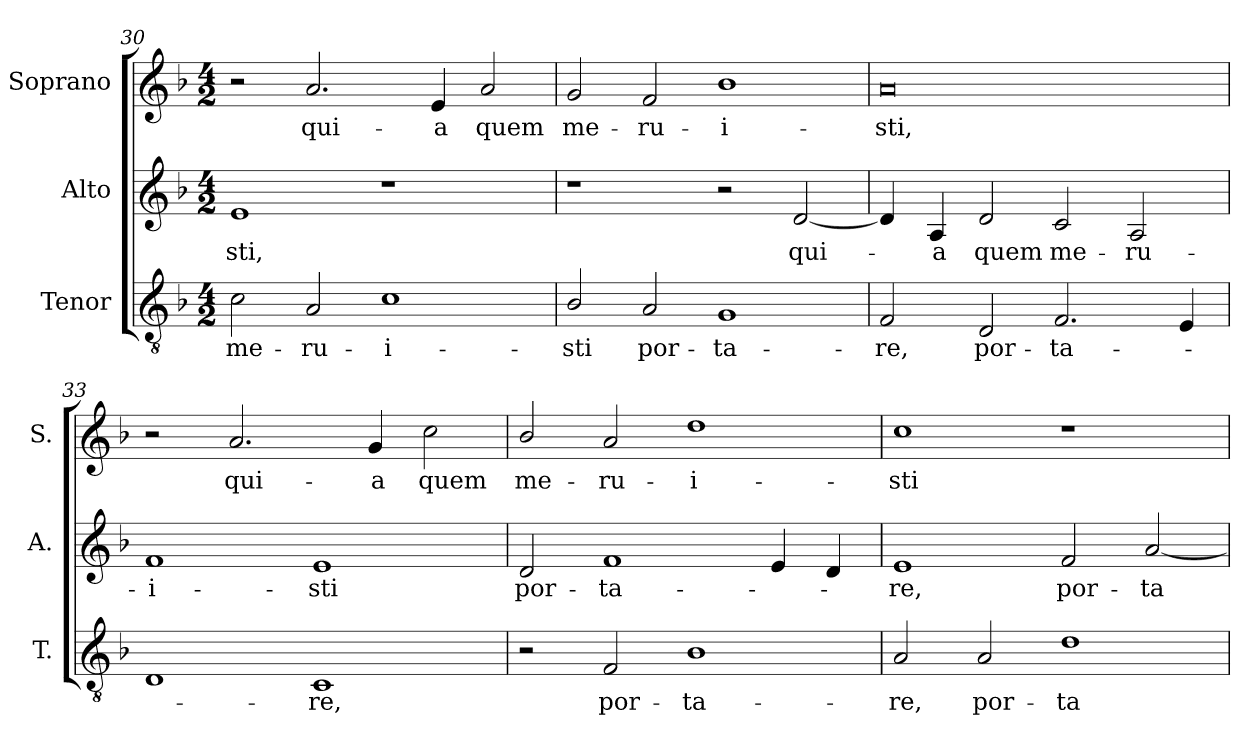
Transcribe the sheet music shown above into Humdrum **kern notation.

**kern	**text	**kern	**text	**kern	**text
*part3	*part3	*part2	*part2	*part1	*part1
*staff3	*staff3	*staff2	*staff2	*staff1	*staff1
*I"Tenor	*	*I"Alto	*	*I"Soprano	*
*I'T.	*	*I'A.	*	*I'S.	*
!!LO:LB:g=z
*clefGv2	*	*clefG2	*	*clefG2	*
*ITrd7c12	*	*	*	*	*
*k[b-]	*	*k[b-]	*	*k[b-]	*
*F:	*	*F:	*	*F:	*
*M4/2	*	*M4/2	*	*M4/2	*
=30	=30	=30	=30	=30	=30
!	!LO:LY:b:color=#000000	!	!	!	!
!	!	!	!LO:LY:b:color=#000000	!	!
2Ci\	me-	1ei	-sti,	2r	.
!	!LO:LY:b:color=#000000	!	!	!	!
!	!	!	!	!	!LO:LY:b:color=#000000
2AAi/	-ru-	.	.	2.ai/	qui-
!	!LO:LY:b:color=#000000	!	!	!	!
1Ci	-i-	1r	.	.	.
!	!	!	!	!	!LO:LY:b:color=#000000
.	.	.	.	4ei/	-a
!	!	!	!	!	!LO:LY:b:color=#000000
.	.	.	.	2ai/	quem
=31	=31	=31	=31	=31	=31
!	!LO:LY:b:color=#000000	!	!	!	!
!	!	!	!	!	!LO:LY:b:color=#000000
2BB-i/	-sti	1r	.	2gi/	me-
!	!LO:LY:b:color=#000000	!	!	!	!
!	!	!	!	!	!LO:LY:b:color=#000000
2AAi/	por-	.	.	2fi/	-ru-
!	!LO:LY:b:color=#000000	!	!	!	!
!	!	!	!	!	!LO:LY:b:color=#000000
1GGi	-ta-	2r	.	1b-i	-i-
!	!	!	!LO:LY:b:color=#000000	!	!
.	.	[2di/	qui-	.	.
=32	=32	=32	=32	=32	=32
!	!LO:LY:b:color=#000000	!	!	!	!
!	!	!	!	!	!LO:LY:b:color=#000000
2FFi/	-re,	4di/]	.	0ai	-sti,
!	!	!	!LO:LY:b:color=#000000	!	!
.	.	4Ai/	-a	.	.
!	!LO:LY:b:color=#000000	!	!	!	!
!	!	!	!LO:LY:b:color=#000000	!	!
2DDi/	por-	2di/	quem	.	.
!	!LO:LY:b:color=#000000	!	!	!	!
!	!	!	!LO:LY:b:color=#000000	!	!
2.FFi/	-ta-	2ci/	me-	.	.
!	!	!	!LO:LY:b:color=#000000	!	!
.	.	2Ai/	-ru-	.	.
4EEi/	.	.	.	.	.
=33	=33	=33	=33	=33	=33
!	!	!	!LO:LY:b:color=#000000	!	!
1DDi	.	1fi	-i-	2r	.
!	!	!	!	!	!LO:LY:b:color=#000000
.	.	.	.	2.ai/	qui-
!	!LO:LY:b:color=#000000	!	!	!	!
!	!	!	!LO:LY:b:color=#000000	!	!
1CCi	-re,	1ei	-sti	.	.
!	!	!	!	!	!LO:LY:b:color=#000000
.	.	.	.	4gi/	-a
!	!	!	!	!	!LO:LY:b:color=#000000
.	.	.	.	2cci\	quem
=34	=34	=34	=34	=34	=34
!	!	!	!LO:LY:b:color=#000000	!	!
!	!	!	!	!	!LO:LY:b:color=#000000
2r	.	2di/	por-	2b-i/	me-
!	!LO:LY:b:color=#000000	!	!	!	!
!	!	!	!LO:LY:b:color=#000000	!	!
!	!	!	!	!	!LO:LY:b:color=#000000
2FFi/	por-	1fi	-ta-	2ai/	-ru-
!	!LO:LY:b:color=#000000	!	!	!	!
!	!	!	!	!	!LO:LY:b:color=#000000
1BB-i	-ta-	.	.	1ddi	-i-
.	.	4ei/	.	.	.
.	.	4di/	.	.	.
!!LO:LB:g=z
=35	=35	=35	=35	=35	=35
!	!LO:LY:b:color=#000000	!	!	!	!
!	!	!	!LO:LY:b:color=#000000	!	!
!	!	!	!	!	!LO:LY:b:color=#000000
2AAi/	-re,	1ei	-re,	1cci	-sti
!	!LO:LY:b:color=#000000	!	!	!	!
2AAi/	por-	.	.	.	.
!	!LO:LY:b:color=#000000	!	!	!	!
!	!	!	!LO:LY:b:color=#000000	!	!
1Di	-ta-	2fi/	por-	1r	.
!	!	!	!LO:LY:b:color=#000000	!	!
.	.	[2ai/	-ta-	.	.
=	=	=	=	=	=
*-	*-	*-	*-	*-	*-
